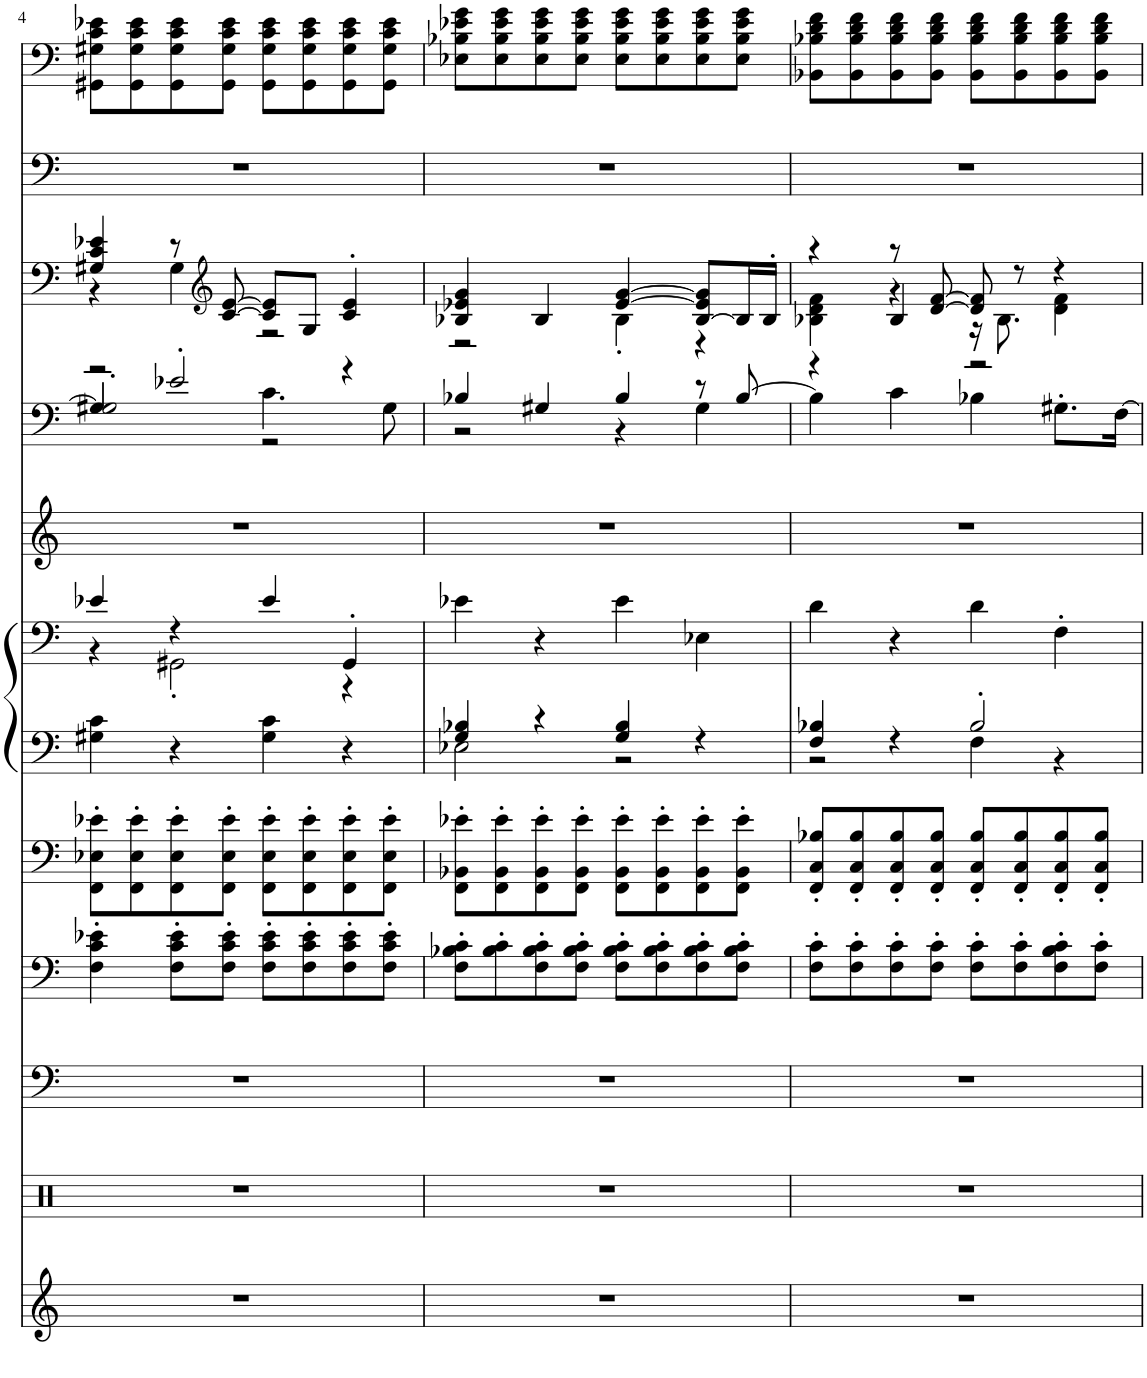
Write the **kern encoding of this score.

**kern	**kern	**kern	**kern	**kern	**kern	**kern	**kern	**kern	**kern	**kern	**kern
*part11	*part10	*part9	*part8	*part7	*part6	*part6	*part5	*part4	*part3	*part2	*part1
*staff12	*staff11	*staff10	*staff9	*staff8	*staff7	*staff6	*staff5	*staff4	*staff3	*staff2	*staff1
*I"Clean Guitar	*I"Percussion	*I"DistortionGtr	*I"DistortionGtr	*I"DistortionGtr	*I"E.Grand	*	*I"Tenor Sax	*I"Tenor Sax	*I"Steel Gtr.	*I"Fingered Bass	*I"Steel Gtr.,  Boulevard of broken Dreams
*	*	*	*	*	*	*	*I'T Sax	*I'T Sax	*	*	*
!!LO:PB:g=z
*clefG2	*clefX	*clefF4	*clefF4	*clefF4	*clefF4	*clefF4	*clefG2	*clefF4	*clefF4	*clefF4	*clefF4
*	*	*	*	*	*	*	*Trd8c14	*Trd8c14	*	*	*
*k[]	*k[]	*k[]	*k[]	*k[]	*k[]	*k[]	*k[]	*k[]	*k[]	*k[]	*k[]
*M4/4	*M4/4	*M4/4	*M4/4	*M4/4	*M4/4	*M4/4	*M4/4	*M4/4	*M4/4	*M4/4	*M4/4
=4	=4	=4	=4	=4	=4	=4	=4	=4	=4	=4	=4
*	*	*	*	*	*	*^	*	*^	*^	*	*
*	*	*	*	*	*	*	*	*	*	*^	*	*	*	*
1r	1r	1r	4F\' 4c\' 4e-X\'	8FF\' 8E-X\' 8e-X\'L	4G#X\ 4c\	4e-X/	4r	1r	4G/]	2r	2G#X'/	4G#X/ 4c/ 4e-X/	4r	1r	8GG#X\ 8G#X\ 8c\ 8e-X\L
.	.	.	.	8FF\' 8E-\' 8e-\'	.	.	.	.	.	.	.	.	.	.	8GG#\ 8G#\ 8c\ 8e-\
.	.	.	8F\' 8c\' 8e-\'L	8FF\' 8E-\' 8e-\'	4r	4r	2GG#X'\	.	2e-X'/	.	.	8r	4G#\	.	8GG#\ 8G#\ 8c\ 8e-\
*	*	*	*	*	*	*	*	*	*	*	*	*clefG2	*	*	*
.	.	.	8F\' 8c\' 8e-\'J	8FF\' 8E-\' 8e-\'J	.	.	.	.	.	.	.	[8c/ [8e-/	.	.	8GG#\ 8G#\ 8c\ 8e-\J
.	.	.	8F\' 8c\' 8e-\'L	8FF\' 8E-\' 8e-\'L	4G#\ 4c\	4e-/	.	.	.	4.c\	2r	8c/] 8e-/]L	2r	.	8GG#\ 8G#\ 8c\ 8e-\L
.	.	.	8F\' 8c\' 8e-\'	8FF\' 8E-\' 8e-\'	.	.	.	.	.	.	.	8G#/J	.	.	8GG#\ 8G#\ 8c\ 8e-\
.	.	.	8F\' 8c\' 8e-\'	8FF\' 8E-\' 8e-\'	4r	4GG#'/	4r	.	4r	.	.	4c/' 4e-/'	.	.	8GG#\ 8G#\ 8c\ 8e-\
.	.	.	8F\' 8c\' 8e-\'J	8FF\' 8E-\' 8e-\'J	.	.	.	.	.	8G#\	.	.	.	.	8GG#\ 8G#\ 8c\ 8e-\J
*	*	*	*	*	*	*v	*v	*	*	*v	*v	*	*	*	*
=5	=5	=5	=5	=5	=5	=5	=5	=5	=5	=5	=5	=5	=5
*	*	*	*	*	*^	*	*	*	*	*	*	*	*
1r	1r	1r	8F\' 8B-X\' 8c\'L	8FF\' 8BB-X\' 8e-X\'L	4G/ 4B-X/	2E-X\	4e-X\	1r	4B-X/	2r	4B-X/ 4e-X/ 4g/	2r	1r	8E-X\ 8B-X\ 8e-X\ 8g\L
.	.	.	8B-\' 8c\'	8FF\' 8BB-\' 8e-\'	.	.	.	.	.	.	.	.	.	8E-\ 8B-\ 8e-\ 8g\
.	.	.	8F\' 8B-\' 8c\'	8FF\' 8BB-\' 8e-\'	4r	.	4r	.	4G#X/	.	4B-/	.	.	8E-\ 8B-\ 8e-\ 8g\
.	.	.	8F\' 8B-\' 8c\'J	8FF\' 8BB-\' 8e-\'J	.	.	.	.	.	.	.	.	.	8E-\ 8B-\ 8e-\ 8g\J
.	.	.	8F\' 8B-\' 8c\'L	8FF\' 8BB-\' 8e-\'L	4G/ 4B-/	2r	4e-\	.	4B-/	4r	[4e-/ [4g/	4B-'\	.	8E-\ 8B-\ 8e-\ 8g\L
.	.	.	8F\' 8B-\' 8c\'	8FF\' 8BB-\' 8e-\'	.	.	.	.	.	.	.	.	.	8E-\ 8B-\ 8e-\ 8g\
.	.	.	8F\' 8B-\' 8c\'	8FF\' 8BB-\' 8e-\'	4r	.	4E-X\	.	8r	4G#\	[8B-/ 8e-/] 8g/]L	4r	.	8E-\ 8B-\ 8e-\ 8g\
.	.	.	8F\' 8B-\' 8c\'J	8FF\' 8BB-\' 8e-\'J	.	.	.	.	[8B-/	.	16B-/L]	.	.	8E-\ 8B-\ 8e-\ 8g\J
.	.	.	.	.	.	.	.	.	.	.	16B-'/JJ	.	.	.
*	*	*	*	*	*	*	*	*	*v	*v	*	*	*	*
=6	=6	=6	=6	=6	=6	=6	=6	=6	=6	=6	=6	=6	=6
*	*	*	*	*	*	*	*	*	*	*	*^	*	*
1r	1r	1r	8F\' 8c\'L	8FF/' 8C/' 8B-X/'L	4F/ 4B-X/	2r	4d\	1r	4B-\]	4r	4B-X\ 4d\ 4f\	4r	1r	8BB-X\ 8B-X\ 8d\ 8f\L
.	.	.	8F\' 8c\'	8FF/' 8C/' 8B-/'	.	.	.	.	.	.	.	.	.	8BB-\ 8B-\ 8d\ 8f\
.	.	.	8F\' 8c\'	8FF/' 8C/' 8B-/'	4r	.	4r	.	4c\	8r	4r	4B-/	.	8BB-\ 8B-\ 8d\ 8f\
.	.	.	8F\' 8c\'J	8FF/' 8C/' 8B-/'J	.	.	.	.	.	[8d/ [8f/	.	.	.	8BB-\ 8B-\ 8d\ 8f\J
.	.	.	8F\' 8c\'L	8FF/' 8C/' 8B-/'L	2B-'/	4F\	4d\	.	4B-X\	8d/] 8f/]	16r	2r	.	8BB-\ 8B-\ 8d\ 8f\L
.	.	.	.	.	.	.	.	.	.	.	8.B-\	.	.	.
.	.	.	8F\' 8c\'	8FF/' 8C/' 8B-/'	.	.	.	.	.	8r	.	.	.	8BB-\ 8B-\ 8d\ 8f\
.	.	.	8F\' 8B\' 8c\'	8FF/' 8C/' 8B-/'	.	4r	4F'\	.	8.G#X'\L	4r	4d\ 4f\	.	.	8BB-\ 8B-\ 8d\ 8f\
.	.	.	8F\' 8c\'J	8FF/' 8C/' 8B-/'J	.	.	.	.	.	.	.	.	.	8BB-\ 8B-\ 8d\ 8f\J
.	.	.	.	.	.	.	.	.	[16F\Jk	.	.	.	.	.
*	*	*	*	*	*v	*v	*	*	*	*v	*v	*v	*	*
=	=	=	=	=	=	=	=	=	=	=	=
*-	*-	*-	*-	*-	*-	*-	*-	*-	*-	*-	*-
